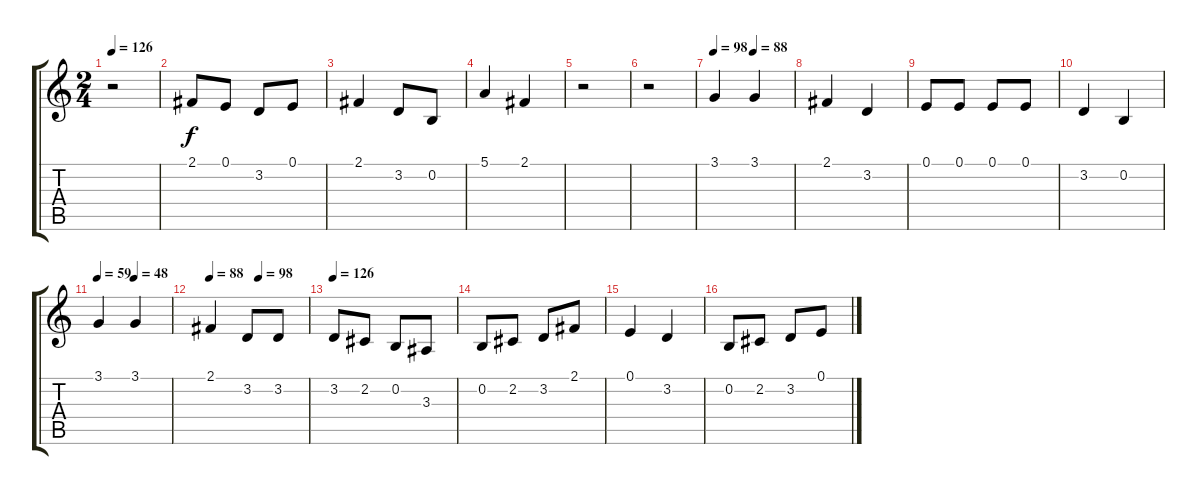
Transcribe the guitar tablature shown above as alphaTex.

\track "" {instrument tenorsax}
\staff {score tabs}
\tuning (E4 B3 G3 D3 A2 E2) {hide}
\ts (2 4)
\tempo 126
\clef g2
\ks c
r.2{dy f} |
2.1.8 0.1.8 3.2.8 0.1.8 |
2.1.4 3.2.8 0.2.8 |
5.1.4 2.1.4 |
r.2 |
r.2 |
\tempo 98
\tempo (88 0.5)
3.1.4 3.1.4 |
2.1.4 3.2.4 |
0.1.8 0.1.8 0.1.8 0.1.8 |
3.2.4 0.2.4 |
\tempo 59
\tempo (48 0.5)
3.1.4 3.1.4 |
\tempo 88
\tempo (98 0.5)
2.1.4 3.2.8 3.2.8 |
\tempo 126
3.2.8 2.2.8 0.2.8 3.3.8 |
0.2.8 2.2.8 3.2.8 2.1.8 |
0.1.4 3.2.4 |
0.2.8 2.2.8 3.2.8 0.1.8
